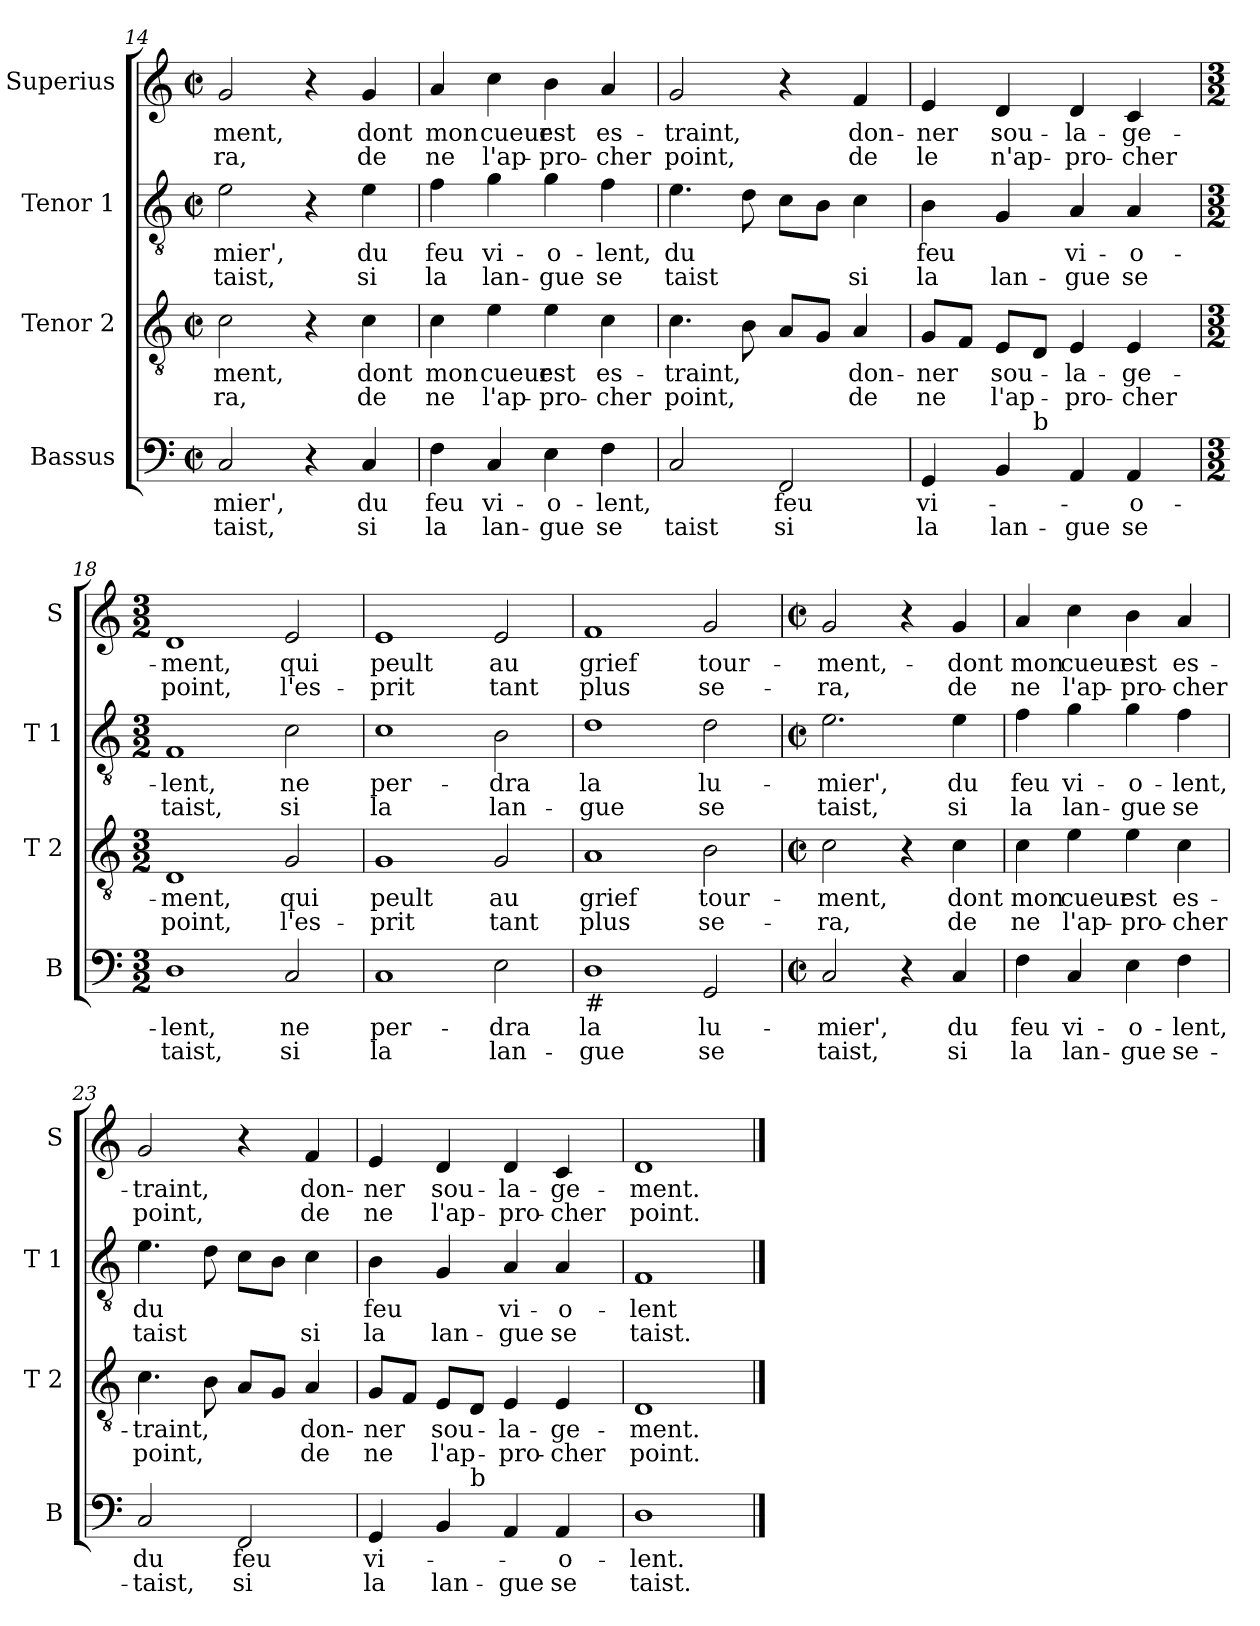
**kern	**text	**text	**kern	**text	**text	**kern	**text	**text	**kern	**text	**text
*part4	*part4	*part4	*part3	*part3	*part3	*part2	*part2	*part2	*part1	*part1	*part1
*staff4	*staff4	*staff4	*staff3	*staff3	*staff3	*staff2	*staff2	*staff2	*staff1	*staff1	*staff1
*I"Bassus	*	*	*I"Tenor 2	*	*	*I"Tenor 1	*	*	*I"Superius	*	*
*I'B	*	*	*I'T 2	*	*	*I'T 1	*	*	*I'S	*	*
*clefF4	*	*	*clefGv2	*	*	*clefGv2	*	*	*clefG2	*	*
*k[]	*	*	*k[]	*	*	*k[]	*	*	*k[]	*	*
*C:	*	*	*C:	*	*	*C:	*	*	*C:	*	*
*M2/2	*	*	*M2/2	*	*	*M2/2	*	*	*M2/2	*	*
*met(c|)	*	*	*met(c|)	*	*	*met(c|)	*	*	*met(c|)	*	*
=14	=14	=14	=14	=14	=14	=14	=14	=14	=14	=14	=14
!	!LO:LY:b	!LO:LY:b	!	!LO:LY:b	!LO:LY:b	!	!LO:LY:b	!LO:LY:b	!	!LO:LY:b	!LO:LY:b
2C/	-mier',	taist,	2c\	-ment,	-ra,	2e\	-mier',	taist,	2g/	-ment,	-ra,
4r	.	.	4r	.	.	4r	.	.	4r	.	.
!	!LO:LY:b	!LO:LY:b	!	!LO:LY:b	!LO:LY:b	!	!LO:LY:b	!LO:LY:b	!	!LO:LY:b	!LO:LY:b
4C/	du	si	4c\	dont	de	4e\	du	si	4g/	dont	de
=15	=15	=15	=15	=15	=15	=15	=15	=15	=15	=15	=15
!	!LO:LY:b	!LO:LY:b	!	!LO:LY:b	!LO:LY:b	!	!LO:LY:b	!LO:LY:b	!	!LO:LY:b	!LO:LY:b
4F\	feu	la	4c\	mon	ne	4f\	feu	la	4a/	mon	ne
!	!LO:LY:b	!LO:LY:b	!	!LO:LY:b	!LO:LY:b	!	!LO:LY:b	!LO:LY:b	!	!LO:LY:b	!LO:LY:b
4C/	vi-	lan-	4e\	cueur	l'ap-	4g\	vi-	lan-	4cc\	cueur	l'ap-
!	!LO:LY:b	!LO:LY:b	!	!LO:LY:b	!LO:LY:b	!	!LO:LY:b	!LO:LY:b	!	!LO:LY:b	!LO:LY:b
4E\	-o-	-gue	4e\	est	-pro-	4g\	-o-	-gue	4b\	est	-pro-
!	!LO:LY:b	!LO:LY:b	!	!LO:LY:b	!LO:LY:b	!	!LO:LY:b	!LO:LY:b	!	!LO:LY:b	!LO:LY:b
4F\	-lent,	se	4c\	es-	-cher	4f\	-lent,	se	4a/	es-	-cher
!!LO:LB:g=z
=16	=16	=16	=16	=16	=16	=16	=16	=16	=16	=16	=16
!	!	!LO:LY:b	!	!LO:LY:b	!LO:LY:b	!	!LO:LY:b	!LO:LY:b	!	!LO:LY:b	!LO:LY:b
2C/	.	taist	4.c\	-traint,	point,	4.e\	du	taist	2g/	-traint,	point,
.	.	.	8B\	.	.	8d\	.	.	.	.	.
!	!LO:LY:b	!LO:LY:b	!	!	!	!	!	!	!	!	!
2FF/	feu	si	8A/L	.	.	8c\L	.	.	4r	.	.
.	.	.	8G/J	.	.	8B\J	.	.	.	.	.
!	!	!	!	!LO:LY:b	!LO:LY:b	!	!	!LO:LY:b	!	!LO:LY:b	!LO:LY:b
.	.	.	4A/	don-	de	4c\	.	si	4f/	don-	de
=17	=17	=17	=17	=17	=17	=17	=17	=17	=17	=17	=17
!	!LO:LY:b	!LO:LY:b	!	!LO:LY:b	!LO:LY:b	!	!LO:LY:b	!LO:LY:b	!	!LO:LY:b	!LO:LY:b
*^	*	*	*	*	*	*	*	*	*	*	*
4GG/	4.ryy	vi-	la	8G/L	-ner	ne	4B\	feu	la	4e/	-ner	le
.	.	.	.	8F/J	.	.	.	.	.	.	.	.
!	!	!	!LO:LY:b	!	!LO:LY:b	!LO:LY:b	!	!	!LO:LY:b	!	!LO:LY:b	!LO:LY:b
4BB/	.	.	lan-	8E/L	sou-	l'ap-	4G/	.	lan-	4d/	sou-	n'ap-
!	!LO:TX:a:t=b	!	!	!	!	!	!	!	!	!	!	!
.	2ryy	.	.	8D/J	.	.	.	.	.	.	.	.
!	!	!	!LO:LY:b	!	!LO:LY:b	!LO:LY:b	!	!LO:LY:b	!LO:LY:b	!	!LO:LY:b	!LO:LY:b
4AA/	.	.	-gue	4E/	-la-	-pro-	4A/	vi-	-gue	4d/	-la-	-pro-
!	!	!LO:LY:b	!LO:LY:b	!	!LO:LY:b	!LO:LY:b	!	!LO:LY:b	!LO:LY:b	!	!LO:LY:b	!LO:LY:b
4AA/	.	-o-	se	4E/	-ge-	-cher	4A/	-o-	se	4c/	-ge-	-cher
.	8ryy	.	.	.	.	.	.	.	.	.	.	.
*v	*v	*	*	*	*	*	*	*	*	*	*	*
=18	=18	=18	=18	=18	=18	=18	=18	=18	=18	=18	=18
*M3/2	*	*	*M3/2	*	*	*M3/2	*	*	*M3/2	*	*
*^	*	*	*	*	*	*	*	*	*	*	*
!	!	!LO:LY:b	!LO:LY:b	!	!LO:LY:b	!LO:LY:b	!	!LO:LY:b	!LO:LY:b	!	!LO:LY:b	!LO:LY:b
*v	*v	*	*	*	*	*	*	*	*	*	*	*
1D	-lent,	taist,	1D	-ment,	point,	1F	-lent,	taist,	1d	-ment,	point,
!	!LO:LY:b	!LO:LY:b	!	!LO:LY:b	!LO:LY:b	!	!LO:LY:b	!LO:LY:b	!	!LO:LY:b	!LO:LY:b
2C/	ne	si	2G/	qui	l'es-	2c\	ne	si	2e/	qui	l'es-
=19	=19	=19	=19	=19	=19	=19	=19	=19	=19	=19	=19
!	!LO:LY:b	!LO:LY:b	!	!LO:LY:b	!LO:LY:b	!	!LO:LY:b	!LO:LY:b	!	!LO:LY:b	!LO:LY:b
1C	per-	la	1G	peult	-prit	1c	per-	la	1e	peult	-prit
!	!LO:LY:b	!LO:LY:b	!	!LO:LY:b	!LO:LY:b	!	!LO:LY:b	!LO:LY:b	!	!LO:LY:b	!LO:LY:b
2E\	-dra	lan-	2G/	au	tant	2B\	-dra	lan-	2e/	au	tant
=20	=20	=20	=20	=20	=20	=20	=20	=20	=20	=20	=20
!LO:TX:b:t=#	!	!	!	!	!	!	!	!	!	!	!
!	!LO:LY:b	!LO:LY:b	!	!LO:LY:b	!LO:LY:b	!	!LO:LY:b	!LO:LY:b	!	!LO:LY:b	!LO:LY:b
1D	la	-gue	1A	grief	plus	1d	la	-gue	1f	grief	plus
!	!LO:LY:b	!LO:LY:b	!	!LO:LY:b	!LO:LY:b	!	!LO:LY:b	!LO:LY:b	!	!LO:LY:b	!LO:LY:b
2GG/	lu-	se	2B\	tour-	se-	2d\	lu-	se	2g/	tour-	se-
!!LO:LB:g=z
=21	=21	=21	=21	=21	=21	=21	=21	=21	=21	=21	=21
*M2/2	*	*	*M2/2	*	*	*M2/2	*	*	*M2/2	*	*
*met(c|)	*	*	*met(c|)	*	*	*met(c|)	*	*	*met(c|)	*	*
!	!LO:LY:b	!LO:LY:b	!	!LO:LY:b	!LO:LY:b	!	!LO:LY:b	!LO:LY:b	!	!LO:LY:b	!LO:LY:b
2C/	-mier',	taist,	2c\	-ment,	-ra,	2.e\	-mier',	taist,	2g/	-ment,-	-ra,
4r	.	.	4r	.	.	.	.	.	4r	.	.
!	!LO:LY:b	!LO:LY:b	!	!LO:LY:b	!LO:LY:b	!	!LO:LY:b	!LO:LY:b	!	!LO:LY:b	!LO:LY:b
4C/	du	si	4c\	dont	de	4e\	du	si	4g/	-dont	de
=22	=22	=22	=22	=22	=22	=22	=22	=22	=22	=22	=22
!	!LO:LY:b	!LO:LY:b	!	!LO:LY:b	!LO:LY:b	!	!LO:LY:b	!LO:LY:b	!	!LO:LY:b	!LO:LY:b
4F\	feu	la	4c\	mon	ne	4f\	feu	la	4a/	mon	ne
!	!LO:LY:b	!LO:LY:b	!	!LO:LY:b	!LO:LY:b	!	!LO:LY:b	!LO:LY:b	!	!LO:LY:b	!LO:LY:b
4C/	vi-	lan-	4e\	cueur	l'ap-	4g\	vi-	lan-	4cc\	cueur	l'ap-
!	!LO:LY:b	!LO:LY:b	!	!LO:LY:b	!LO:LY:b	!	!LO:LY:b	!LO:LY:b	!	!LO:LY:b	!LO:LY:b
4E\	-o-	-gue	4e\	est	-pro-	4g\	-o-	-gue	4b\	est	-pro-
!	!LO:LY:b	!LO:LY:b	!	!LO:LY:b	!LO:LY:b	!	!LO:LY:b	!LO:LY:b	!	!LO:LY:b	!LO:LY:b
4F\	-lent,	se-	4c\	es-	-cher	4f\	-lent,	se	4a/	es-	-cher
=23	=23	=23	=23	=23	=23	=23	=23	=23	=23	=23	=23
!	!LO:LY:b	!LO:LY:b	!	!LO:LY:b	!LO:LY:b	!	!LO:LY:b	!LO:LY:b	!	!LO:LY:b	!LO:LY:b
2C/	du	-taist,	4.c\	-traint,	point,	4.e\	du	taist	2g/	-traint,	point,
.	.	.	8B\	.	.	8d\	.	.	.	.	.
!	!LO:LY:b	!LO:LY:b	!	!	!	!	!	!	!	!	!
2FF/	feu	si	8A/L	.	.	8c\L	.	.	4r	.	.
.	.	.	8G/J	.	.	8B\J	.	.	.	.	.
!	!	!	!	!LO:LY:b	!LO:LY:b	!	!	!LO:LY:b	!	!LO:LY:b	!LO:LY:b
.	.	.	4A/	don-	de	4c\	.	si	4f/	don-	de
=24	=24	=24	=24	=24	=24	=24	=24	=24	=24	=24	=24
!	!LO:LY:b	!LO:LY:b	!	!LO:LY:b	!LO:LY:b	!	!LO:LY:b	!LO:LY:b	!	!LO:LY:b	!LO:LY:b
*^	*	*	*	*	*	*	*	*	*	*	*
4GG/	4.ryy	vi-	la	8G/L	-ner	ne	4B\	feu	la	4e/	-ner	ne
.	.	.	.	8F/J	.	.	.	.	.	.	.	.
!	!	!	!LO:LY:b	!	!LO:LY:b	!LO:LY:b	!	!	!LO:LY:b	!	!LO:LY:b	!LO:LY:b
4BB/	.	.	lan-	8E/L	sou-	l'ap-	4G/	.	lan-	4d/	sou-	l'ap-
!	!LO:TX:a:t=b	!	!	!	!	!	!	!	!	!	!	!
.	2ryy	.	.	8D/J	.	.	.	.	.	.	.	.
!	!	!	!LO:LY:b	!	!LO:LY:b	!LO:LY:b	!	!LO:LY:b	!LO:LY:b	!	!LO:LY:b	!LO:LY:b
4AA/	.	.	-gue	4E/	-la-	-pro-	4A/	vi-	-gue	4d/	-la-	-pro-
!	!	!LO:LY:b	!LO:LY:b	!	!LO:LY:b	!LO:LY:b	!	!LO:LY:b	!LO:LY:b	!	!LO:LY:b	!LO:LY:b
4AA/	.	-o-	se	4E/	-ge-	-cher	4A/	-o-	se	4c/	-ge-	-cher
.	8ryy	.	.	.	.	.	.	.	.	.	.	.
=25	=25	=25	=25	=25	=25	=25	=25	=25	=25	=25	=25	=25
!	!	!LO:LY:b	!LO:LY:b	!	!LO:LY:b	!LO:LY:b	!	!LO:LY:b	!LO:LY:b	!	!LO:LY:b	!LO:LY:b
*v	*v	*	*	*	*	*	*	*	*	*	*	*
1D	-lent.	taist.	1D	-ment.	point.	1F	-lent	taist.	1d	-ment.	point.
==	==	==	==	==	==	==	==	==	==	==	==
*-	*-	*-	*-	*-	*-	*-	*-	*-	*-	*-	*-
